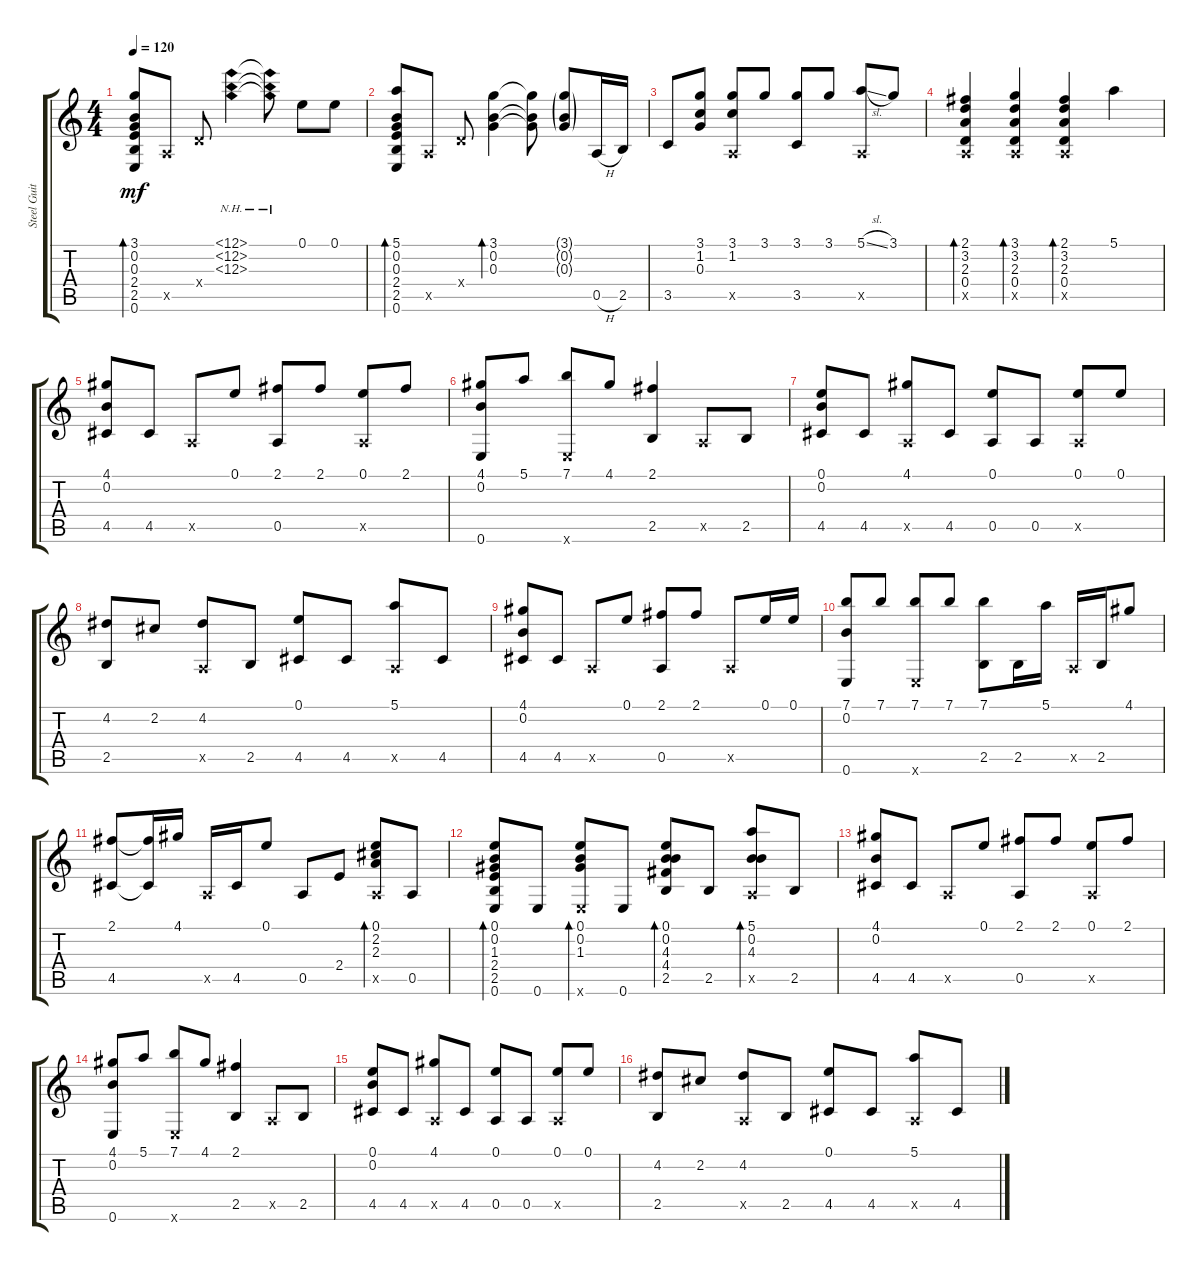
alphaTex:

\track ("Steel Guitar" "Steel Guit") {instrument acousticguitarsteel}
\staff {score tabs}
\tuning (E4 B3 G3 D3 A2 E2) {hide}
\ts (4 4)
\tempo 120
\clef g2
\ks c
(3.1 0.2 0.3 2.4 2.5 0.6).8{bd 30 dy mf} 0.5{x}.8 0.4{x}.8 (12.1{nh} 12.2{nh} 12.3{nh}).4 (12.1{nh t} 12.2{nh t} 12.3{nh t}).8 0.1.8 0.1.8 |
(5.1 0.2 0.3 2.4 2.5 0.6).8{bd 30} 0.5{x}.8 0.4{x}.8 (3.1 0.2 0.3).4{bd 30} (3.1{t} 0.2{t} 0.3{t}).8 (3.1{g} 0.2{g} 0.3{g}).8 0.5{h}.16 2.5.16 |
3.5.8 (3.1 1.2 0.3).8 (3.1 1.2 0.5{x}).8 3.1.8 (3.1 3.5).8 3.1.8 (5.1{sl} 0.5{x}).8 3.1.8 |
(2.1 3.2 2.3 0.4 0.5{x}).4{bd 30} (3.1 3.2 2.3 0.4 0.5{x}).4{bd 30} (2.1 3.2 2.3 0.4 0.5{x}).4{bd 30} 5.1.4 |
(4.1 0.2 4.5).8 4.5.8 0.5{x}.8 0.1.8 (2.1 0.5).8 2.1.8 (0.1 0.5{x}).8 2.1.8 |
(4.1 0.2 0.6).8 5.1.8 (7.1 0.6{x}).8 4.1.8 (2.1 2.5).4 0.5{x}.8 2.5.8 |
(0.1 0.2 4.5).8 4.5.8 (4.1 0.5{x}).8 4.5.8 (0.1 0.5).8 0.5.8 (0.1 0.5{x}).8 0.1.8 |
(4.2 2.5).8 2.2.8 (4.2 0.5{x}).8 2.5.8 (0.1 4.5).8 4.5.8 (5.1 0.5{x}).8 4.5.8 |
(4.1 0.2 4.5).8 4.5.8 0.5{x}.8 0.1.8 (2.1 0.5).8 2.1.8 0.5{x}.8 0.1.16 0.1.16 |
(7.1 0.2 0.6).8 7.1.8 (7.1 0.6{x}).8 7.1.8 (7.1 2.5).8 2.5.16 5.1.16 0.5{x}.16 2.5.16 4.1.8 |
(2.1 4.5).8 (2.1{t} 4.5{t}).16 4.1.16 0.5{x}.16 4.5.16 0.1.8 0.5.8 2.4.8 (0.1 2.2 2.3 0.5{x}).8{bd 30} 0.5.8 |
(0.1 0.2 1.3 2.4 2.5 0.6).8{bd 30} 0.6.8 (0.1 0.2 1.3 0.6{x}).8{bd 30} 0.6.8 (0.1 0.2 4.3 4.4 2.5).8{bd 30} 2.5.8 (5.1 0.2 4.3 0.5{x}).8{bd 30} 2.5.8 |
(4.1 0.2 4.5).8 4.5.8 0.5{x}.8 0.1.8 (2.1 0.5).8 2.1.8 (0.1 0.5{x}).8 2.1.8 |
(4.1 0.2 0.6).8 5.1.8 (7.1 0.6{x}).8 4.1.8 (2.1 2.5).4 0.5{x}.8 2.5.8 |
(0.1 0.2 4.5).8 4.5.8 (4.1 0.5{x}).8 4.5.8 (0.1 0.5).8 0.5.8 (0.1 0.5{x}).8 0.1.8 |
(4.2 2.5).8 2.2.8 (4.2 0.5{x}).8 2.5.8 (0.1 4.5).8 4.5.8 (5.1 0.5{x}).8 4.5.8
